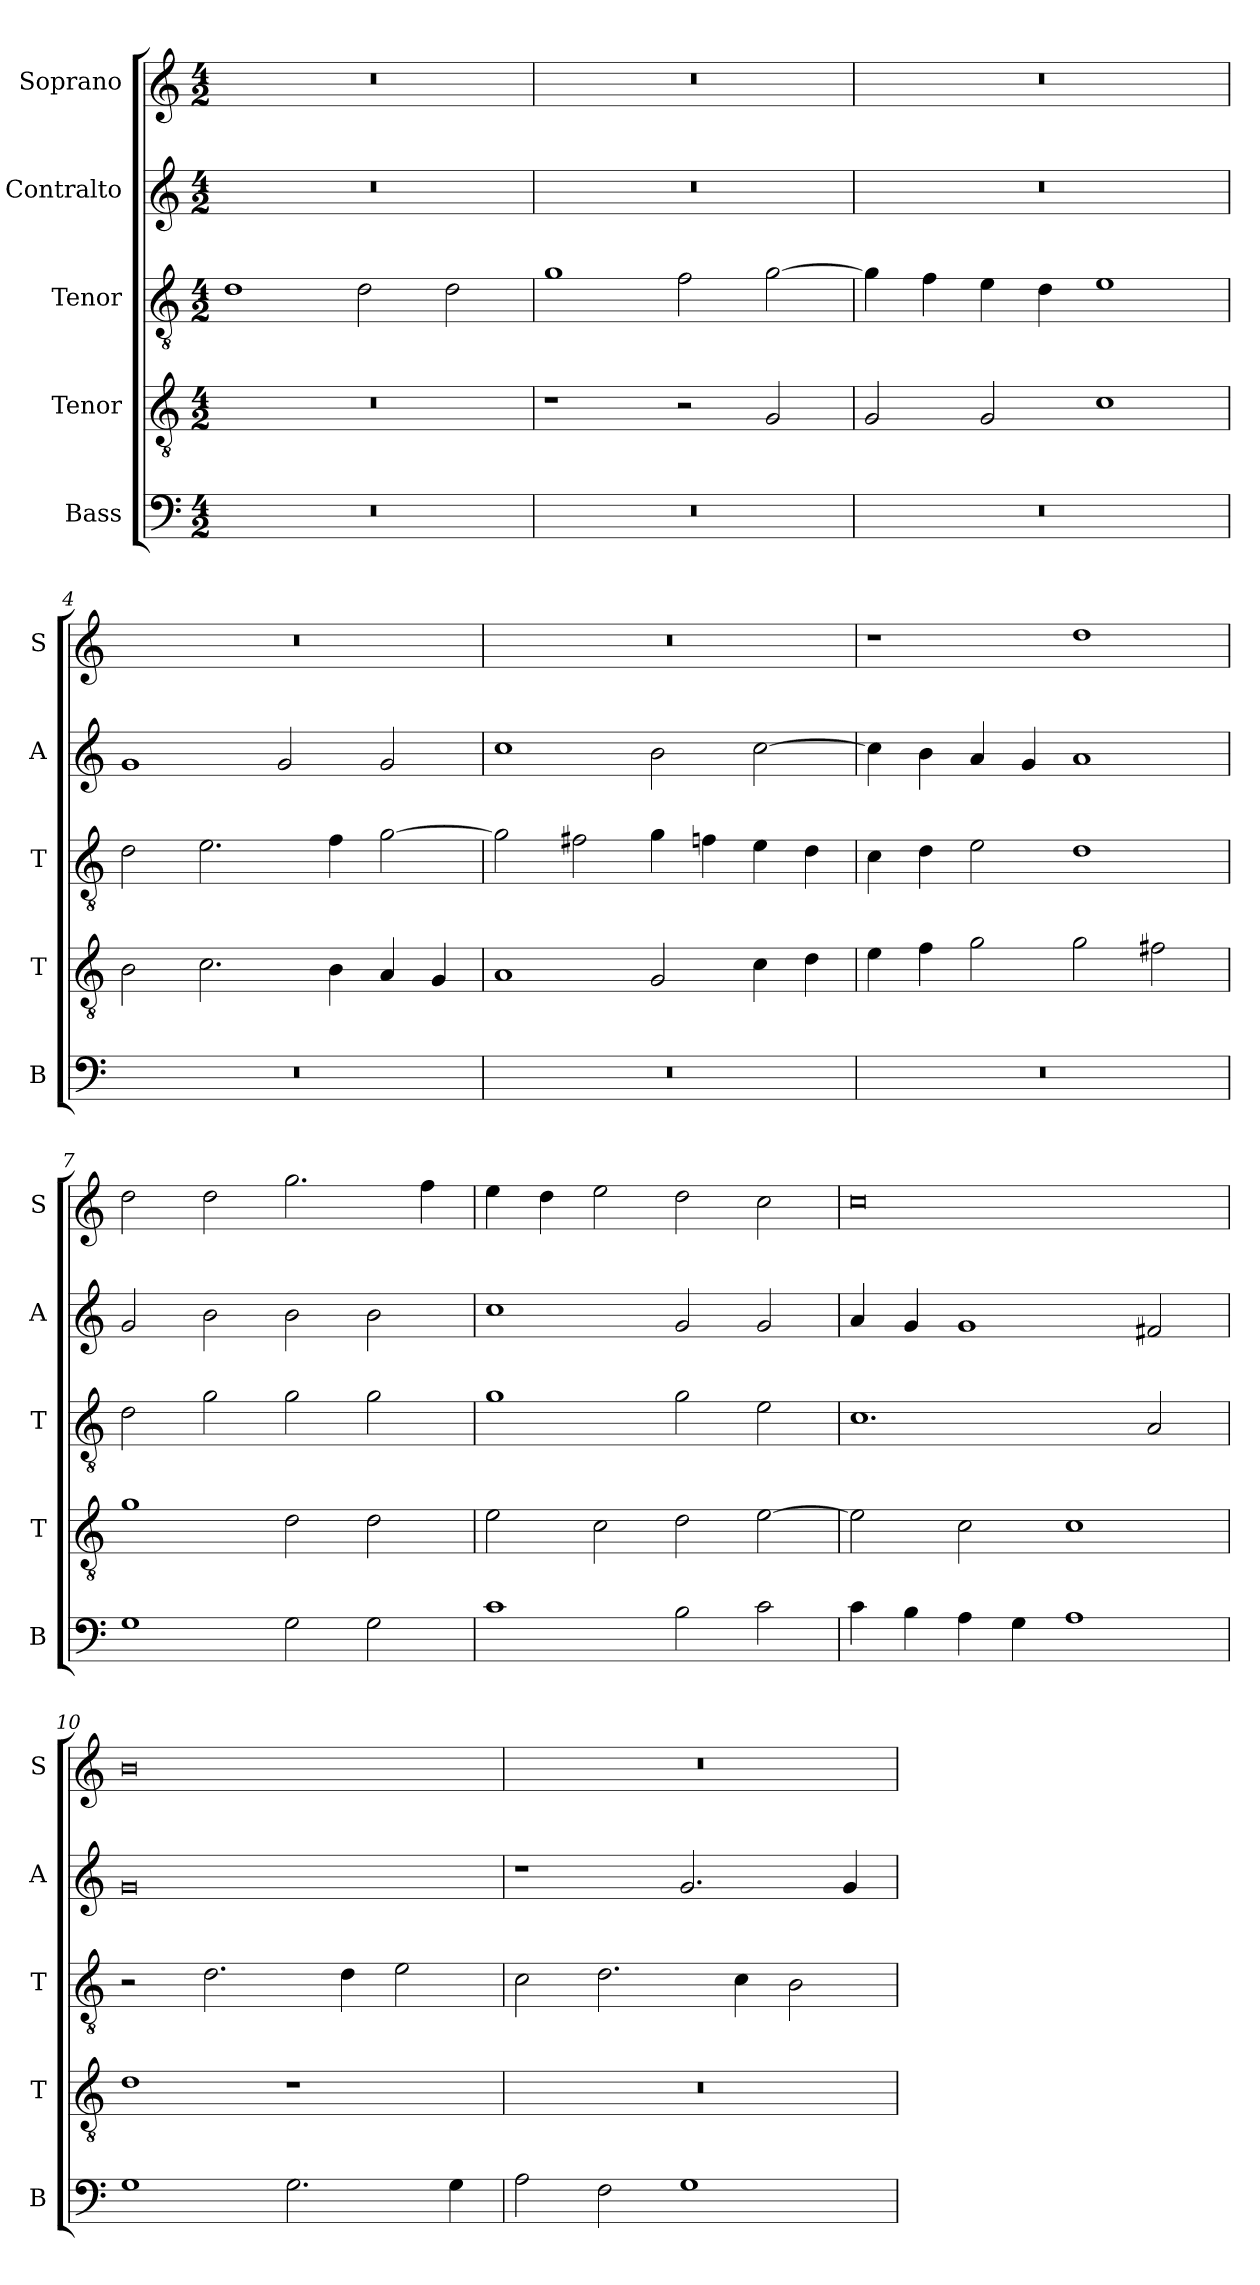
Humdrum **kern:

**kern	**kern	**kern	**kern	**kern
*part5	*part4	*part3	*part2	*part1
*staff5	*staff4	*staff3	*staff2	*staff1
*I"Bass	*I"Tenor	*I"Tenor	*I"Contralto	*I"Soprano
*I'B	*I'T	*I'T	*I'A	*I'S
*clefF4	*clefGv2	*clefGv2	*clefG2	*clefG2
*k[]	*k[]	*k[]	*k[]	*k[]
*C:ion	*C:ion	*C:ion	*C:ion	*C:ion
*M4/2	*M4/2	*M4/2	*M4/2	*M4/2
=1	=1	=1	=1	=1
0r	0r	1d	0r	0r
.	.	2d	.	.
.	.	2d	.	.
=2	=2	=2	=2	=2
0r	1r	1g	0r	0r
.	2r	2f	.	.
.	2G	[2g	.	.
=3	=3	=3	=3	=3
0r	2G	4g]	0r	0r
.	.	4f	.	.
.	2G	4e	.	.
.	.	4d	.	.
.	1c	1e	.	.
=4	=4	=4	=4	=4
0r	2B	2d	1g	0r
.	2.c	2.e	.	.
.	.	.	2g	.
.	4B	4f	.	.
.	4A	[2g	2g	.
.	4G	.	.	.
=5	=5	=5	=5	=5
0r	1A	2g]	1cc	0r
.	.	2f#X	.	.
.	2G	4g	2b	.
.	.	4fn	.	.
.	4c	4e	[2cc	.
.	4d	4d	.	.
=6	=6	=6	=6	=6
0r	4e	4c	4cc]	1r
.	4f	4d	4b	.
.	2g	2e	4a	.
.	.	.	4g	.
.	2g	1d	1a	1dd
.	2f#X	.	.	.
=7	=7	=7	=7	=7
1G	1g	2d	2g	2dd
.	.	2g	2b	2dd
2G	2d	2g	2b	2.gg
2G	2d	2g	2b	.
.	.	.	.	4ff
=8	=8	=8	=8	=8
1c	2e	1g	1cc	4ee
.	.	.	.	4dd
.	2c	.	.	2ee
2B	2d	2g	2g	2dd
2c	[2e	2e	2g	2cc
=9	=9	=9	=9	=9
4c	2e]	1.c	4a	0cc
4B	.	.	4g	.
4A	2c	.	1g	.
4G	.	.	.	.
1A	1c	.	.	.
.	.	2A	2f#X	.
=10	=10	=10	=10	=10
1G	1d	2r	0g	0b
.	.	2.d	.	.
2.G	1r	.	.	.
.	.	4d	.	.
.	.	2e	.	.
4G	.	.	.	.
=11	=11	=11	=11	=11
2A	0r	2c	1r	0r
2F	.	2.d	.	.
1G	.	.	2.g	.
.	.	4c	.	.
.	.	2B	.	.
.	.	.	4g	.
=	=	=	=	=
*-	*-	*-	*-	*-
